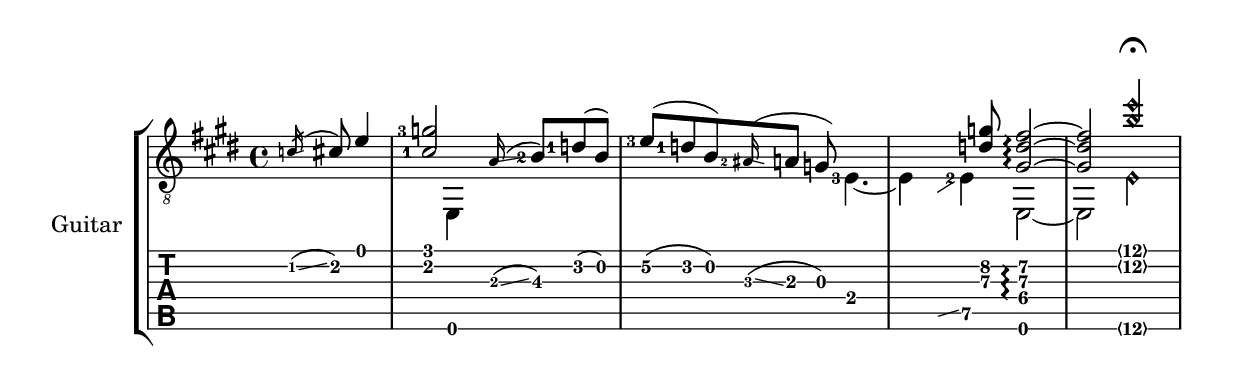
\version "2.19.21"

#(define (glissando::calc-extra-dy grob)
   (let* ((original (ly:grob-original grob))
          (left-bound (ly:spanner-bound original LEFT))
          (right-bound (ly:spanner-bound original RIGHT))
          (left-pitch (ly:event-property (event-cause left-bound) 'pitch))
          (right-pitch (ly:event-property (event-cause right-bound) 'pitch)))

     (if (and (= (ly:pitch-octave left-pitch) (ly:pitch-octave right-pitch))
              (= (ly:pitch-notename left-pitch) (ly:pitch-notename right-pitch)))
         (- (ly:pitch-alteration right-pitch) (ly:pitch-alteration left-pitch))
         0 )))

upper= \relative c' {
  \time 4/4
  \key e \major
  \set Staff.midiInstrument = "acoustic guitar (steel)"
  \set fingeringOrientations = #'(left)

  \partial 4. \acciaccatura c16 \glissando cis8 e4
  < cis-1 g'-3 >2 s8 \grace a16 ( \glissando < b-2 >8\3 ) < d-1 > ( b )
  < e-3 >\2 ( <d-1> b ) \grace < ais-2 >16 ( \glissando a8 g ) s4.
  s4. < d'\3 g\2 >8 < gis,\4  d'\3 fis\2 >2\arpeggio ~
  < gis\4 d'\3 fis\2 >2 < b'\2\harmonic e\harmonic >2\fermata
}

lower= \relative {
  \set fingeringOrientations = #'(left)

  \partial 4. s4.
  s4 e,4 s2
  s2 s8 < e'-3 >4. ~
  e4 \hideNotes \grace { b8 \glissando s4 } \unHideNotes < e-2 >4\5 e,2 ~
  2 < e'\6\harmonic >
}

\score {
  \new StaffGroup \with {instrumentName = "Guitar" } <<
    \new Staff = "guitar" <<
      \context Voice = "upper guitar" {
        \clef "G_8" \voiceOne
        \override Glissando.gap = #0.5
        \override Glissando.extra-offset = #'(-0.5 . 0)
        \override Glissando.springs-and-rods = #ly:spanner::set-spacing-rods
        \override Glissando.minimum-length = #4
        \override Glissando.extra-dy = #glissando::calc-extra-dy
        \upper
      }
      \context Voice = "lower guitar" {
        \clef "G_8" \voiceTwo
        \override Glissando.bound-details.right.padding = #1
        \override Glissando.bound-details.left.padding = #0.2
        \lower
      }
    >>
    \new TabStaff = "tab" <<
      \context TabVoice = "upper tab" { \clef "moderntab" \voiceOne \upper }
      \context TabVoice = "lower tab" { \clef "moderntab" \voiceTwo \lower }
    >>
  >>

  \layout {
    \context {
      \Staff
      \hide StringNumber
    }
    \context {
      \TabStaff
      \revert Arpeggio.stencil
    }
  }
}
